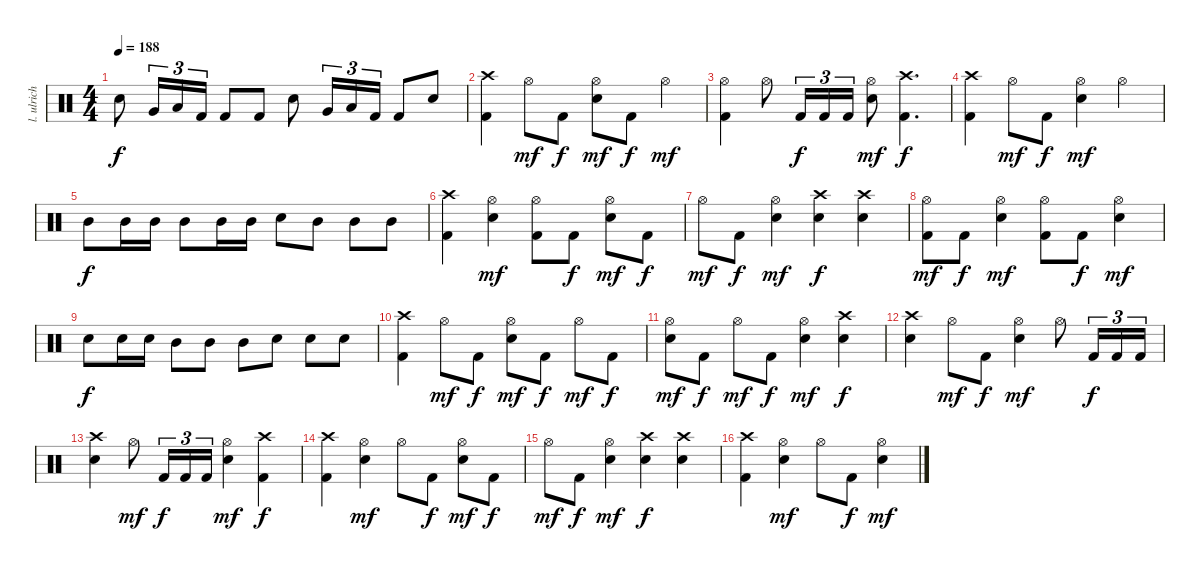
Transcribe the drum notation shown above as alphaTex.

\track ("l. ulrich - drums" "l. ulrich ") {instrument percussion}
\staff {score}
\articulation defaults
\ts (4 4)
\tempo 188
\clef neutral
\ks c "Snare (hit) 2".8{dy f} "Very Low Tom (hit)".16{tu (3 2)} "Low Tom (hit)".16{tu (3 2)} "Kick (hit) 2".16{tu (3 2)} "Kick (hit) 2".8 "Kick (hit) 2".8 "Snare (hit) 2".8 "Very Low Tom (hit)".16{tu (3 2)} "Low Tom (hit)".16{tu (3 2)} "Kick (hit) 2".16{tu (3 2)} "Kick (hit) 2".8 "Snare (hit) 2".8
|
("Crash high (hit)" "Kick (hit) 2").4 "Hi-Hat (open)".8{dy mf} "Kick (hit) 2".8{dy f} ("Hi-Hat (open)" "Snare (hit) 2").8{dy mf} "Kick (hit) 2".8{dy f} "Hi-Hat (open)".4{dy mf} |
("Hi-Hat (open)" "Kick (hit) 2").4 "Hi-Hat (open)".8 "Kick (hit) 2".16{tu (3 2) dy f} "Kick (hit) 2".16{tu (3 2)} "Kick (hit) 2".16{tu (3 2)} ("Hi-Hat (open)" "Snare (hit) 2").8{dy mf} ("Crash high (hit)" "Kick (hit) 2").4{d dy f} |
("Crash high (hit)" "Kick (hit) 2").4 "Hi-Hat (open)".8{dy mf} "Kick (hit) 2".8{dy f} ("Hi-Hat (open)" "Snare (hit) 2").4{dy mf} "Hi-Hat (open)".4 |
"Mid Tom (hit)".8{dy f} "Mid Tom (hit)".16 "Mid Tom (hit)".16 "Mid Tom (hit)".8 "Mid Tom (hit)".16 "Mid Tom (hit)".16 "Snare (hit) 2".8 "Mid Tom (hit)".8 "Mid Tom (hit)".8 "Mid Tom (hit)".8 |
("Crash high (hit)" "Kick (hit) 2").4 ("Hi-Hat (open)" "Snare (hit) 2").4{dy mf} ("Hi-Hat (open)" "Kick (hit) 2").8 "Kick (hit) 2".8{dy f} ("Hi-Hat (open)" "Snare (hit) 2").8{dy mf} "Kick (hit) 2".8{dy f} |
"Hi-Hat (open)".8{dy mf} "Kick (hit) 2".8{dy f} ("Hi-Hat (open)" "Snare (hit) 2").4{dy mf} ("Crash high (hit)" "Snare (hit) 2").4{dy f} ("Crash high (hit)" "Snare (hit) 2").4 |
("Hi-Hat (open)" "Kick (hit) 2").8{dy mf} "Kick (hit) 2".8{dy f} ("Hi-Hat (open)" "Snare (hit) 2").4{dy mf} ("Hi-Hat (open)" "Kick (hit) 2").8 "Kick (hit) 2".8{dy f} ("Hi-Hat (open)" "Snare (hit) 2").4{dy mf} |
"Snare (hit) 2".8{dy f} "Snare (hit) 2".16 "Snare (hit) 2".16 "Mid Tom (hit)".8 "Mid Tom (hit)".8 "Mid Tom (hit)".8 "Snare (hit) 2".8 "Snare (hit) 2".8 "Snare (hit) 2".8 |
("Crash high (hit)" "Kick (hit) 2").4 "Hi-Hat (open)".8{dy mf} "Kick (hit) 2".8{dy f} ("Hi-Hat (open)" "Snare (hit) 2").8{dy mf} "Kick (hit) 2".8{dy f} "Hi-Hat (open)".8{dy mf} "Kick (hit) 2".8{dy f} |
("Hi-Hat (open)" "Snare (hit) 2").8{dy mf} "Kick (hit) 2".8{dy f} "Hi-Hat (open)".8{dy mf} "Kick (hit) 2".8{dy f} ("Hi-Hat (open)" "Snare (hit) 2").4{dy mf} ("Crash high (hit)" "Snare (hit) 2").4{dy f} |
("Crash high (hit)" "Snare (hit) 2").4 "Hi-Hat (open)".8{dy mf} "Kick (hit) 2".8{dy f} ("Hi-Hat (open)" "Snare (hit) 2").4{dy mf} "Hi-Hat (open)".8 "Kick (hit) 2".16{tu (3 2) dy f} "Kick (hit) 2".16{tu (3 2)} "Kick (hit) 2".16{tu (3 2)} |
("Crash high (hit)" "Snare (hit) 2").4 "Hi-Hat (open)".8{dy mf} "Kick (hit) 2".16{tu (3 2) dy f} "Kick (hit) 2".16{tu (3 2)} "Kick (hit) 2".16{tu (3 2)} ("Hi-Hat (open)" "Snare (hit) 2").4{dy mf} ("Crash high (hit)" "Kick (hit) 2").4{dy f} |
("Crash high (hit)" "Kick (hit) 2").4 ("Hi-Hat (open)" "Snare (hit) 2").4{dy mf} "Hi-Hat (open)".8 "Kick (hit) 2".8{dy f} ("Hi-Hat (open)" "Snare (hit) 2").8{dy mf} "Kick (hit) 2".8{dy f} |
"Hi-Hat (open)".8{dy mf} "Kick (hit) 2".8{dy f} ("Hi-Hat (open)" "Snare (hit) 2").4{dy mf} ("Crash high (hit)" "Snare (hit) 2").4{dy f} ("Crash high (hit)" "Snare (hit) 2").4 |
("Crash high (hit)" "Kick (hit) 2").4 ("Hi-Hat (open)" "Snare (hit) 2").4{dy mf} "Hi-Hat (open)".8 "Kick (hit) 2".8{dy f} ("Hi-Hat (open)" "Snare (hit) 2").4{dy mf}
